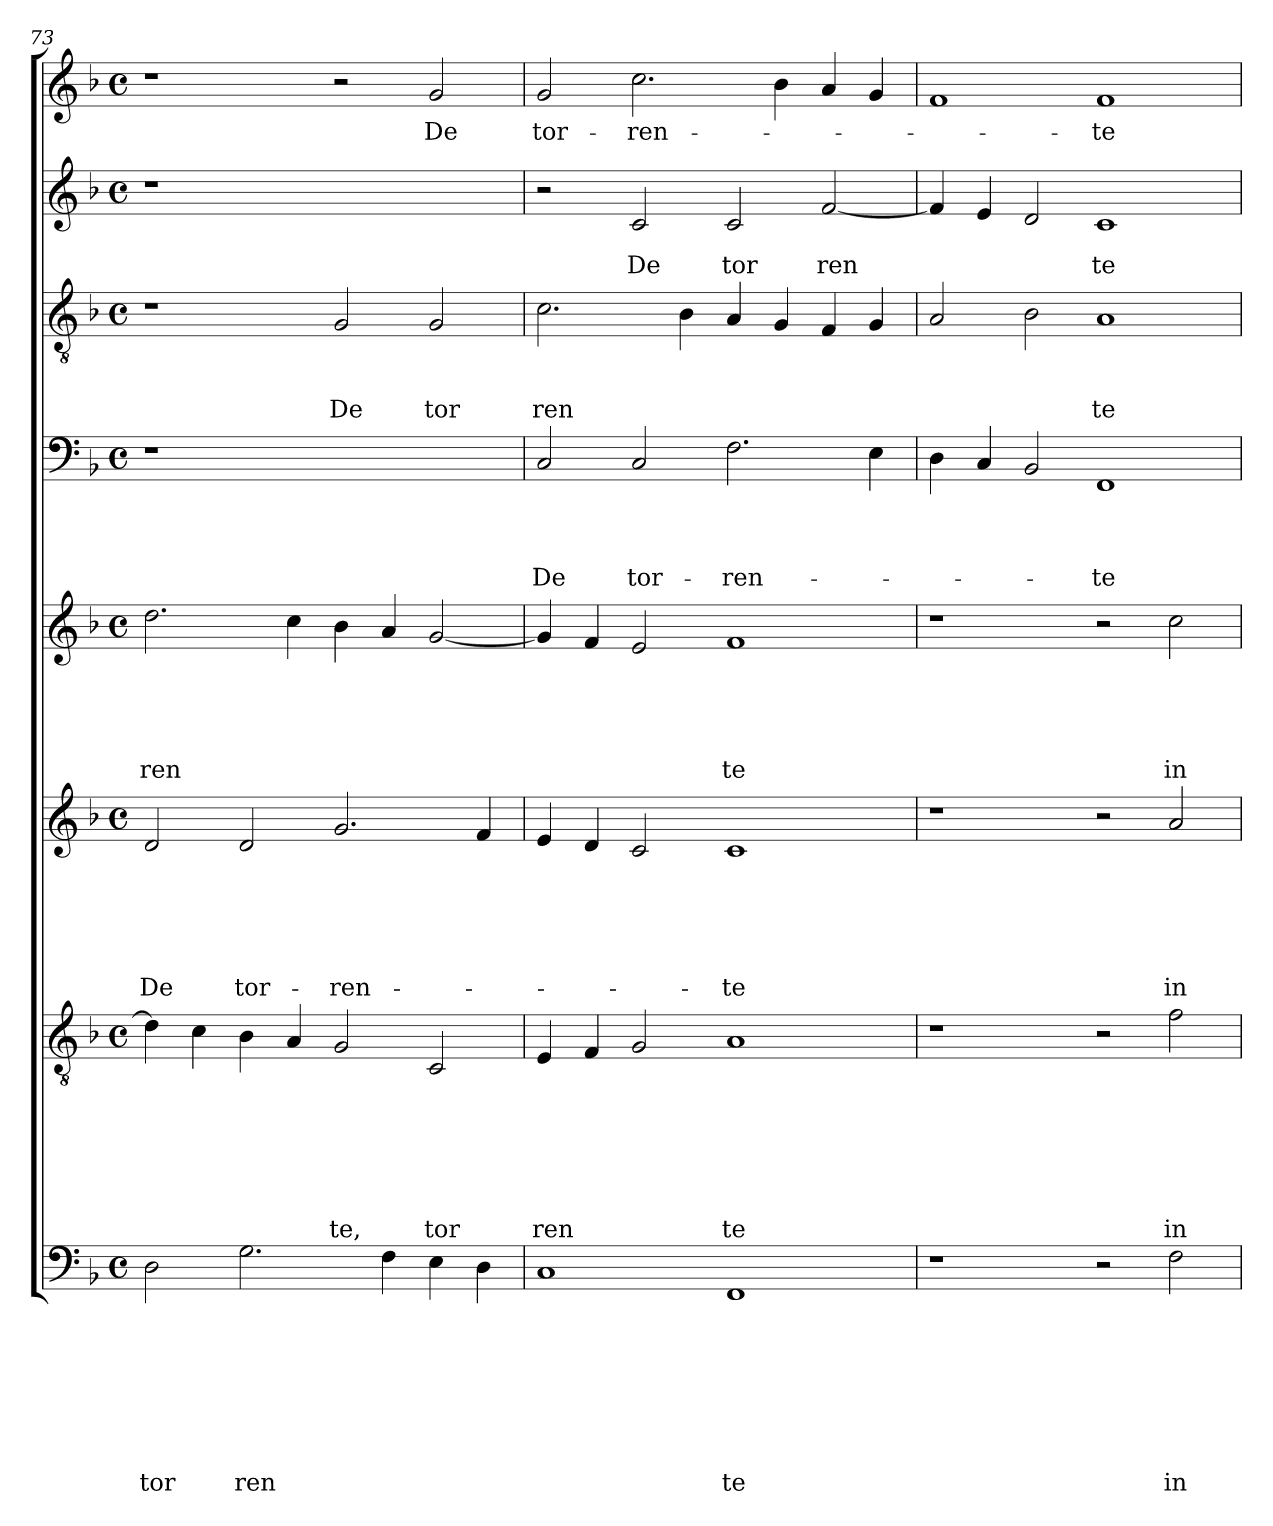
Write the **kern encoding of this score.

**kern	**text	**text	**text	**text	**text	**text	**text	**text	**kern	**text	**text	**text	**text	**text	**text	**text	**kern	**text	**text	**text	**text	**text	**text	**kern	**text	**text	**text	**text	**text	**kern	**text	**text	**text	**text	**kern	**text	**text	**text	**kern	**text	**text	**kern	**text
*part8	*part8	*part8	*part8	*part8	*part8	*part8	*part8	*part8	*part7	*part7	*part7	*part7	*part7	*part7	*part7	*part7	*part6	*part6	*part6	*part6	*part6	*part6	*part6	*part5	*part5	*part5	*part5	*part5	*part5	*part4	*part4	*part4	*part4	*part4	*part3	*part3	*part3	*part3	*part2	*part2	*part2	*part1	*part1
*staff8	*staff8	*staff8	*staff8	*staff8	*staff8	*staff8	*staff8	*staff8	*staff7	*staff7	*staff7	*staff7	*staff7	*staff7	*staff7	*staff7	*staff6	*staff6	*staff6	*staff6	*staff6	*staff6	*staff6	*staff5	*staff5	*staff5	*staff5	*staff5	*staff5	*staff4	*staff4	*staff4	*staff4	*staff4	*staff3	*staff3	*staff3	*staff3	*staff2	*staff2	*staff2	*staff1	*staff1
!!LO:PB:g=z
*clefF4	*	*	*	*	*	*	*	*	*clefGv2	*	*	*	*	*	*	*	*clefG2	*	*	*	*	*	*	*clefG2	*	*	*	*	*	*clefF4	*	*	*	*	*clefGv2	*	*	*	*clefG2	*	*	*clefG2	*
*k[b-]	*	*	*	*	*	*	*	*	*k[b-]	*	*	*	*	*	*	*	*k[b-]	*	*	*	*	*	*	*k[b-]	*	*	*	*	*	*k[b-]	*	*	*	*	*k[b-]	*	*	*	*k[b-]	*	*	*k[b-]	*
*F:	*	*	*	*	*	*	*	*	*F:	*	*	*	*	*	*	*	*F:	*	*	*	*	*	*	*F:	*	*	*	*	*	*F:	*	*	*	*	*F:	*	*	*	*F:	*	*	*F:	*
*M4/4	*	*	*	*	*	*	*	*	*M4/4	*	*	*	*	*	*	*	*M4/4	*	*	*	*	*	*	*M4/4	*	*	*	*	*	*M4/4	*	*	*	*	*M4/4	*	*	*	*M4/4	*	*	*M4/4	*
*met(c)	*	*	*	*	*	*	*	*	*met(c)	*	*	*	*	*	*	*	*met(c)	*	*	*	*	*	*	*met(c)	*	*	*	*	*	*met(c)	*	*	*	*	*met(c)	*	*	*	*met(c)	*	*	*met(c)	*
=73	=73	=73	=73	=73	=73	=73	=73	=73	=73	=73	=73	=73	=73	=73	=73	=73	=73	=73	=73	=73	=73	=73	=73	=73	=73	=73	=73	=73	=73	=73	=73	=73	=73	=73	=73	=73	=73	=73	=73	=73	=73	=73	=73
!	!	!	!	!	!	!	!	!LO:LY:b	!	!	!	!	!	!	!	!	!	!	!	!	!	!	!LO:LY:b	!	!	!	!	!	!LO:LY:b	!	!	!	!	!	!	!	!	!	!	!	!	!	!
2D\	.	.	.	.	.	.	.	tor	4d\]	.	.	.	.	.	.	.	2d/	.	.	.	.	.	De	2.dd\	.	.	.	.	ren	1r	.	.	.	.	1r	.	.	.	1r	.	.	1r	.
.	.	.	.	.	.	.	.	.	4c\	.	.	.	.	.	.	.	.	.	.	.	.	.	.	.	.	.	.	.	.	.	.	.	.	.	.	.	.	.	.	.	.	.	.
!	!	!	!	!	!	!	!	!LO:LY:b	!	!	!	!	!	!	!	!	!	!	!	!	!	!	!LO:LY:b	!	!	!	!	!	!	!	!	!	!	!	!	!	!	!	!	!	!	!	!
2.G\	.	.	.	.	.	.	.	ren	4B-\	.	.	.	.	.	.	.	2d/	.	.	.	.	.	tor-	.	.	.	.	.	.	.	.	.	.	.	.	.	.	.	.	.	.	.	.
.	.	.	.	.	.	.	.	.	4A/	.	.	.	.	.	.	.	.	.	.	.	.	.	.	4cc\	.	.	.	.	.	.	.	.	.	.	.	.	.	.	.	.	.	.	.
!	!	!	!	!	!	!	!	!	!	!	!	!	!	!	!	!LO:LY:b	!	!	!	!	!	!	!LO:LY:b	!	!	!	!	!	!	!	!	!	!	!	!	!	!	!LO:LY:b	!	!	!	!	!
.	.	.	.	.	.	.	.	.	2G/	.	.	.	.	.	.	-te,	2.g/	.	.	.	.	.	-ren-	4b-\	.	.	.	.	.	1ryy	.	.	.	.	2G/	.	.	De	1ryy	.	.	2r	.
4F\	.	.	.	.	.	.	.	.	.	.	.	.	.	.	.	.	.	.	.	.	.	.	.	4a/	.	.	.	.	.	.	.	.	.	.	.	.	.	.	.	.	.	.	.
!	!	!	!	!	!	!	!	!	!	!	!	!	!	!	!	!LO:LY:b	!	!	!	!	!	!	!	!	!	!	!	!	!	!	!	!	!	!	!	!	!	!LO:LY:b	!	!	!	!	!LO:LY:b
4E\	.	.	.	.	.	.	.	.	2C/	.	.	.	.	.	.	tor	.	.	.	.	.	.	.	[<2g/	.	.	.	.	.	.	.	.	.	.	2G/	.	.	tor	.	.	.	2g/	De
4D\	.	.	.	.	.	.	.	.	.	.	.	.	.	.	.	.	4f/	.	.	.	.	.	.	.	.	.	.	.	.	.	.	.	.	.	.	.	.	.	.	.	.	.	.
=74	=74	=74	=74	=74	=74	=74	=74	=74	=74	=74	=74	=74	=74	=74	=74	=74	=74	=74	=74	=74	=74	=74	=74	=74	=74	=74	=74	=74	=74	=74	=74	=74	=74	=74	=74	=74	=74	=74	=74	=74	=74	=74	=74
!	!	!	!	!	!	!	!	!	!	!	!	!	!	!	!	!LO:LY:b	!	!	!	!	!	!	!	!	!	!	!	!	!	!	!	!	!	!LO:LY:b	!	!	!	!LO:LY:b	!	!	!	!	!LO:LY:b
1C	.	.	.	.	.	.	.	.	4E/	.	.	.	.	.	.	ren	4e/	.	.	.	.	.	.	4g/]	.	.	.	.	.	2C/	.	.	.	De	2.c\	.	.	ren	2r	.	.	2g/	tor-
.	.	.	.	.	.	.	.	.	4F/	.	.	.	.	.	.	.	4d/	.	.	.	.	.	.	4f/	.	.	.	.	.	.	.	.	.	.	.	.	.	.	.	.	.	.	.
!	!	!	!	!	!	!	!	!	!	!	!	!	!	!	!	!	!	!	!	!	!	!	!	!	!	!	!	!	!	!	!	!	!	!LO:LY:b	!	!	!	!	!	!	!LO:LY:b	!	!LO:LY:b
.	.	.	.	.	.	.	.	.	2G/	.	.	.	.	.	.	.	2c/	.	.	.	.	.	.	2e/	.	.	.	.	.	2C/	.	.	.	tor-	.	.	.	.	2c/	.	De	2.cc\	-ren-
.	.	.	.	.	.	.	.	.	.	.	.	.	.	.	.	.	.	.	.	.	.	.	.	.	.	.	.	.	.	.	.	.	.	.	4B-\	.	.	.	.	.	.	.	.
!	!	!	!	!	!	!	!	!LO:LY:b	!	!	!	!	!	!	!	!LO:LY:b	!	!	!	!	!	!	!LO:LY:b	!	!	!	!	!	!LO:LY:b	!	!	!	!	!LO:LY:b	!	!	!	!	!	!	!LO:LY:b	!	!
1FF	.	.	.	.	.	.	.	te	1A	.	.	.	.	.	.	te	1c	.	.	.	.	.	-te	1f	.	.	.	.	te	2.F\	.	.	.	-ren-	4A/	.	.	.	2c/	.	tor	.	.
.	.	.	.	.	.	.	.	.	.	.	.	.	.	.	.	.	.	.	.	.	.	.	.	.	.	.	.	.	.	.	.	.	.	.	4G/	.	.	.	.	.	.	4b-\	.
!	!	!	!	!	!	!	!	!	!	!	!	!	!	!	!	!	!	!	!	!	!	!	!	!	!	!	!	!	!	!	!	!	!	!	!	!	!	!	!	!	!LO:LY:b	!	!
.	.	.	.	.	.	.	.	.	.	.	.	.	.	.	.	.	.	.	.	.	.	.	.	.	.	.	.	.	.	.	.	.	.	.	4F/	.	.	.	[<2f/	.	ren	4a/	.
.	.	.	.	.	.	.	.	.	.	.	.	.	.	.	.	.	.	.	.	.	.	.	.	.	.	.	.	.	.	4E\	.	.	.	.	4G/	.	.	.	.	.	.	4g/	.
=75	=75	=75	=75	=75	=75	=75	=75	=75	=75	=75	=75	=75	=75	=75	=75	=75	=75	=75	=75	=75	=75	=75	=75	=75	=75	=75	=75	=75	=75	=75	=75	=75	=75	=75	=75	=75	=75	=75	=75	=75	=75	=75	=75
1r	.	.	.	.	.	.	.	.	1r	.	.	.	.	.	.	.	1r	.	.	.	.	.	.	1r	.	.	.	.	.	4D\	.	.	.	.	2A/	.	.	.	4f/]	.	.	1f	.
.	.	.	.	.	.	.	.	.	.	.	.	.	.	.	.	.	.	.	.	.	.	.	.	.	.	.	.	.	.	4C/	.	.	.	.	.	.	.	.	4e/	.	.	.	.
.	.	.	.	.	.	.	.	.	.	.	.	.	.	.	.	.	.	.	.	.	.	.	.	.	.	.	.	.	.	2BB-/	.	.	.	.	2B-\	.	.	.	2d/	.	.	.	.
!	!	!	!	!	!	!	!	!	!	!	!	!	!	!	!	!	!	!	!	!	!	!	!	!	!	!	!	!	!	!	!	!	!	!LO:LY:b	!	!	!	!LO:LY:b	!	!	!LO:LY:b	!	!LO:LY:b
2r	.	.	.	.	.	.	.	.	2r	.	.	.	.	.	.	.	2r	.	.	.	.	.	.	2r	.	.	.	.	.	1FF	.	.	.	-te	1A	.	.	te	1c	.	te	1f	-te
!	!	!	!	!	!	!	!	!LO:LY:b	!	!	!	!	!	!	!	!LO:LY:b	!	!	!	!	!	!	!LO:LY:b	!	!	!	!	!	!LO:LY:b	!	!	!	!	!	!	!	!	!	!	!	!	!	!
2F\	.	.	.	.	.	.	.	in	2f\	.	.	.	.	.	.	in	2a/	.	.	.	.	.	in	2cc\	.	.	.	.	in	.	.	.	.	.	.	.	.	.	.	.	.	.	.
=	=	=	=	=	=	=	=	=	=	=	=	=	=	=	=	=	=	=	=	=	=	=	=	=	=	=	=	=	=	=	=	=	=	=	=	=	=	=	=	=	=	=	=
*-	*-	*-	*-	*-	*-	*-	*-	*-	*-	*-	*-	*-	*-	*-	*-	*-	*-	*-	*-	*-	*-	*-	*-	*-	*-	*-	*-	*-	*-	*-	*-	*-	*-	*-	*-	*-	*-	*-	*-	*-	*-	*-	*-
